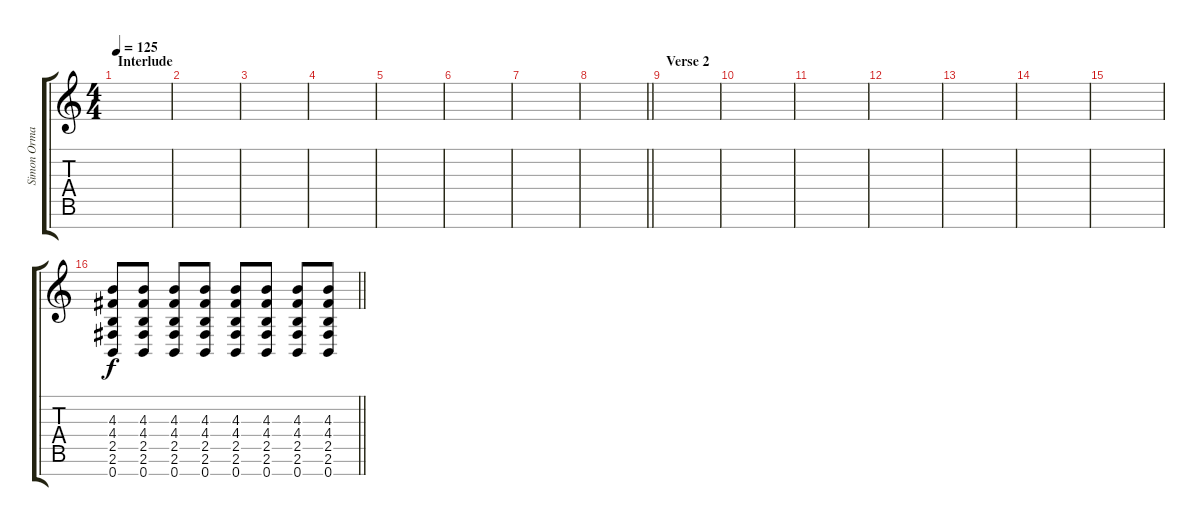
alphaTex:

\track ("Simon Ormandy | Gtr. 3" "Simon Orma") {instrument overdrivenguitar}
\staff {score tabs}
\tuning (E4 B3 G3 D3 A2 E2 B1) {hide}
\ts (4 4)
\section ("" "Interlude")
\tempo 125
\clef g2
\ks c
|
|
|
|
|
|
|
\barLineRight lightlight
|
\section ("" "Verse 2")
|
|
|
|
|
|
|
\barLineRight lightlight
(4.3 4.4 2.5 2.6 0.7).8{volume 13} (4.3 4.4 2.5 2.6 0.7).8 (4.3 4.4 2.5 2.6 0.7).8 (4.3 4.4 2.5 2.6 0.7).8 (4.3 4.4 2.5 2.6 0.7).8 (4.3 4.4 2.5 2.6 0.7).8 (4.3 4.4 2.5 2.6 0.7).8 (4.3 4.4 2.5 2.6 0.7).8
